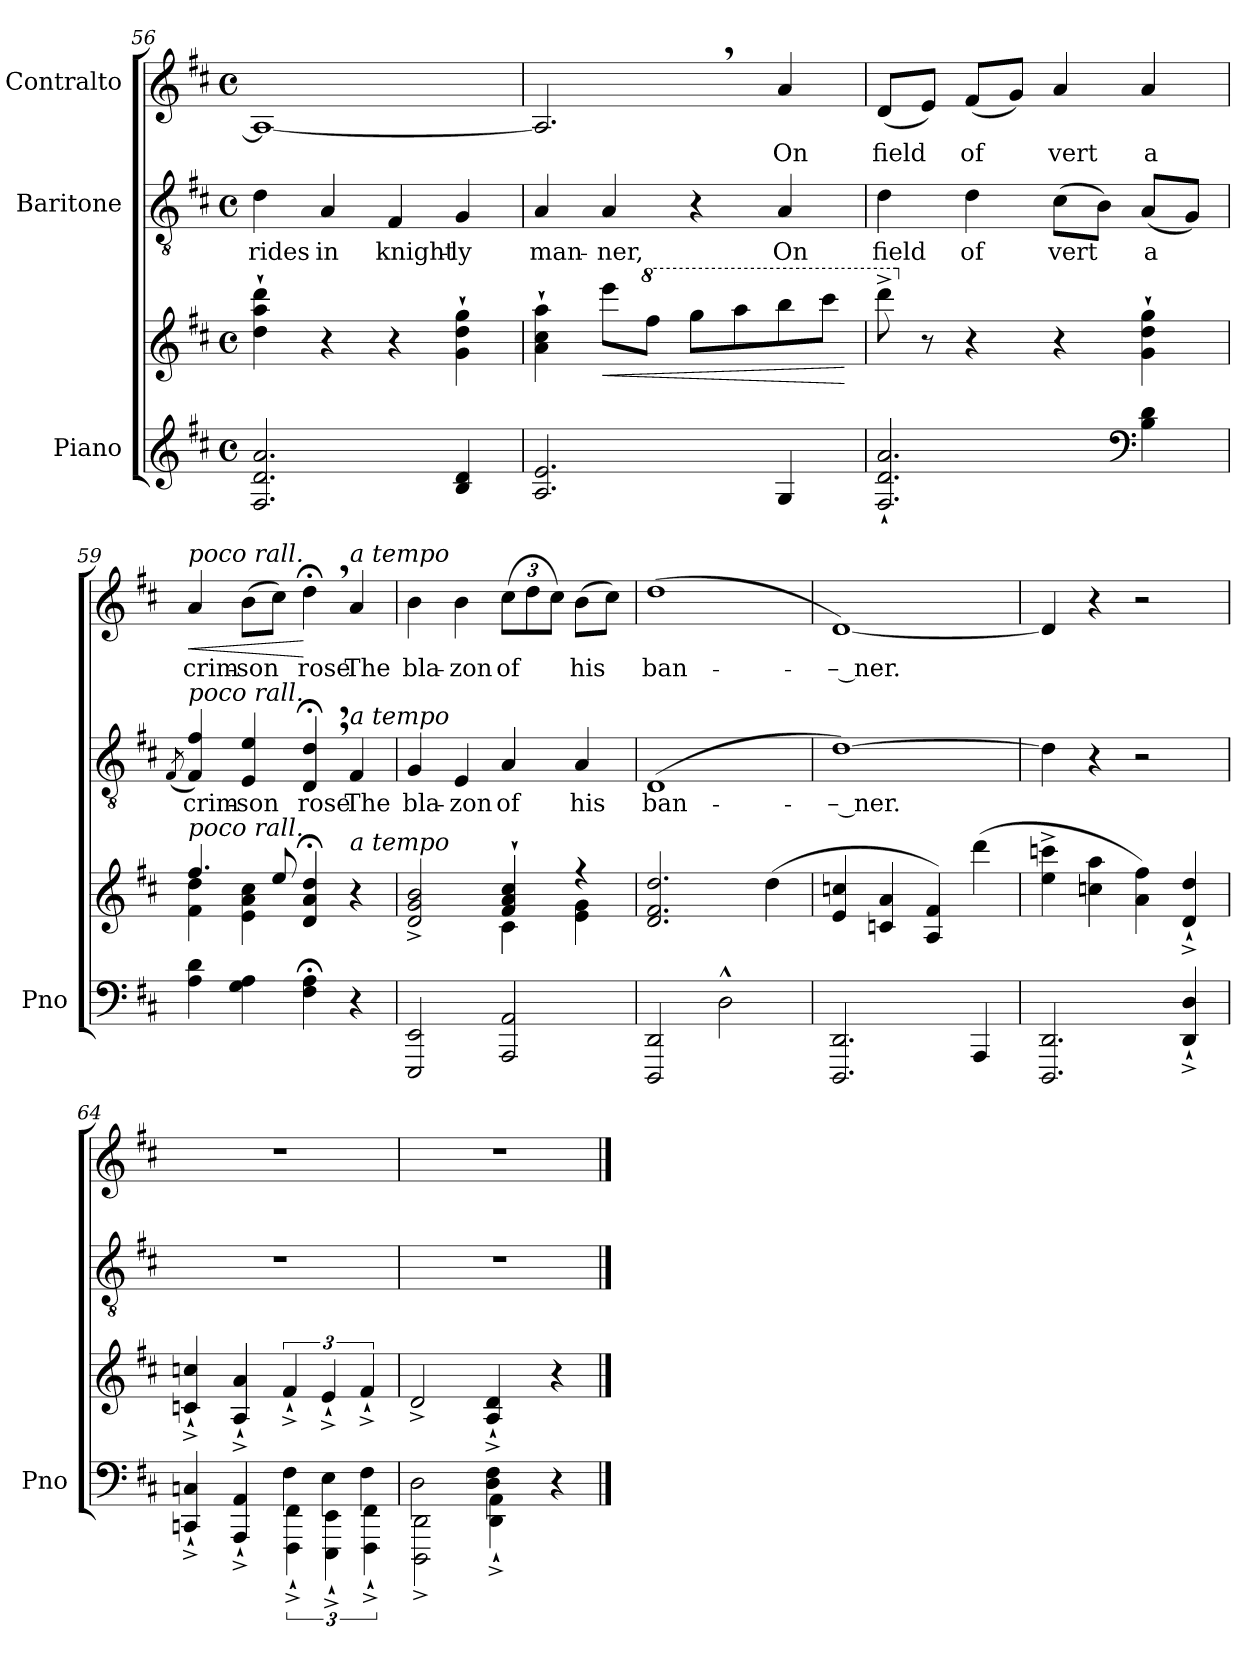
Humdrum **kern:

**kern	**kern	**dynam	**kern	**text	**kern	**text	**dynam
*part3	*part3	*part3	*part2	*part2	*part1	*part1	*part1
*staff4	*staff3	*staff3/4	*staff2	*staff2	*staff1	*staff1	*staff1
*I"Piano	*	*	*I"Baritone	*	*I"Contralto	*	*
*I'Pno	*	*	*	*	*	*	*
*clefG2	*clefG2	*	*clefGv2	*	*clefG2	*	*
*k[f#c#]	*k[f#c#]	*	*k[f#c#]	*	*k[f#c#]	*	*
*M4/4	*M4/4	*	*M4/4	*	*M4/4	*	*
*met(c)	*met(c)	*	*met(c)	*	*met(c)	*	*
=56	=56	=56	=56	=56	=56	=56	=56
2.F#/ 2.d/ 2.a/	4dd\` 4aa\` 4ddd\`	.	4d\	rides	1A_	.	.
.	4r	.	4A/	in	.	.	.
.	4r	.	4F#/	knight-	.	.	.
4B/ 4d/	4g\` 4dd\` 4gg\`	.	4G/	-ly	.	.	.
=57	=57	=57	=57	=57	=57	=57	=57
2.A/ 2.e/	4a\` 4cc#\` 4aa\`	.	4A/	man-	2.A,/]	.	.
!	!	!LO:HP:b	!	!	!	!	!
.	8eee\L	<	4A/	-ner,	.	.	.
*	*8va	*	*	*	*	*	*
.	8fff#\J	.	.	.	.	.	.
.	8ggg\L	.	4r	.	.	.	.
.	8aaa\	.	.	.	.	.	.
4G/	8bbb\	.	4A/	On	4a/	On	.
.	8cccc#\J	.	.	.	.	.	.
.	.	[	.	.	.	.	.
=58	=58	=58	=58	=58	=58	=58	=58
2.F#/`> 2.d/`> 2.a/`>	8dddd^\	.	4d\	field	(8d/L	field	.
*	*X8va	*	*	*	*	*	*
.	8r	.	.	.	8e/J)	.	.
.	4r	.	4d\	of	(8f#/L	of	.
.	.	.	.	.	8g/J)	.	.
.	4r	.	(8c#\L	vert	4a/	vert	.
.	.	.	8B\J)	.	.	.	.
*clefF4	*	*	*	*	*	*	*
4B\ 4d\	4g\` 4dd\` 4gg\`	.	(8A/L	a	4a/	a	.
.	.	.	8G/J)	.	.	.	.
=59	=59	=59	=59	=59	=59	=59	=59
.	.	.	(>8qF#/	.	.	.	.
*	*^	*	*	*	*	*	*
!	!	!	!	!	!	!LO:TX:i:t=poco rall.	!	!
!	!	!	!	!LO:TX:i:t=poco rall.	!	!	!	!
!	!LO:TX:i:t=poco rall.	!	!	!	!	!	!	!
!	!	!	!	!	!	!	!	!LO:HP:b
4A\ 4d\	4.ff#/	4f#\ 4dd\	.	4F#/ 4f#/)	crim-	4a/	crim-	<
4G\ 4A\	.	4e\ 4a\ 4cc#\	.	4E/ 4e/	-son	(8b\L	-son	.
.	8ee/	.	.	.	.	8cc#\J)	.	.
4F#\;< 4A\;<	4d/;< 4a/;< 4dd/;<	2ryy	.	4D/;<, 4d/;<,	rose	4dd;<,\	rose	[
!	!	!	!	!	!	!LO:TX:i:t=a tempo	!	!
!	!	!	!	!LO:TX:i:t=a tempo	!	!	!	!
!	!LO:TX:i:t=a tempo	!	!	!	!	!	!	!
4r	4r	.	.	4F#/	The	4a/	The	.
=60	=60	=60	=60	=60	=60	=60	=60	=60
2EEE/ 2EE/	2d/^> 2g/^> 2b/^>	2ryy	.	4G/	bla-	4b\	bla-	.
.	.	.	.	4E/	-zon	4b\	-zon	.
2AAA/ 2AA/	4f#/` 4a/` 4cc#/`	4c#\	.	4A/	of	(12cc#\L	of	.
.	.	.	.	.	.	12dd\	.	.
.	.	.	.	.	.	12cc#\J)	.	.
.	4r	4e\ 4g\	.	4A/	his	(8b\L	his	.
.	.	.	.	.	.	8cc#\J)	.	.
*	*v	*v	*	*	*	*	*	*
=61	=61	=61	=61	=61	=61	=61	=61
*	*	*	*^	*	*^	*	*
2DDD/ 2DD/	2.d/ 2.f#/ 2.dd/	.	(>1D	2ryy	ban-	(1dd	2ryy	ban-	.
2D^^\	.	.	.	2ryy	.	.	2ryy	.	.
.	(4dd\	.	.	.	.	.	.	.	.
=62	=62	=62	=62	=62	=62	=62	=62	=62	=62
2.DDD/ 2.DD/	4e/ 4ccn/	.	[1d)	2ryy	-– ner.	[1d)	2ryy	-– ner.	.
.	4cn/ 4a/	.	.	.	.	.	.	.	.
.	4A/ 4f#/)	.	.	2ryy	.	.	2ryy	.	.
4AAA/	(4ddd\	.	.	.	.	.	.	.	.
*	*	*	*v	*v	*	*	*	*	*
*	*	*	*	*	*v	*v	*	*
=63	=63	=63	=63	=63	=63	=63	=63
2.DDD/ 2.DD/	4ee\^ 4cccn\^	.	4d\]	.	4d/]	.	.
.	4ccn\ 4aa\	.	4r	.	4r	.	.
.	4a\ 4ff#\)	.	2r	.	2r	.	.
4DD/`^ 4D/`^	4d/`>^> 4dd/`>^>	.	.	.	.	.	.
=64	=64	=64	=64	=64	=64	=64	=64
*^	*	*	*	*	*	*	*
2ryy	4CCn/`^ 4Cn/`^	4cn/`>^> 4ccn/`>^>	.	1r	.	1r	.	.
.	4AAA/`^ 4AA/`^	4A/`>^> 4a/`>^>	.	.	.	.	.	.
*Xtuplet	*tuplet	*	*	*	*	*	*	*
6F#\	6FFF#\`<^< 6FF#\`<^<	6f#`>^>/	.	.	.	.	.	.
6E\	6EEE\`<^< 6EE\`<^<	6e`>^>/	.	.	.	.	.	.
6F#\	6FFF#\`<^< 6FF#\`<^<	6f#`>^>/	.	.	.	.	.	.
=65	=65	=65	=65	=65	=65	=65	=65	=65
*	*^	*	*	*	*	*	*	*
2D\	2DDD\^< 2DD\^<	2ryy	2d^/	.	1r	.	1r	.	.
4D\ 4F#\	4DD\^<`< 4AA\^<`<	8ryy	4A/^` 4d/^`	.	.	.	.	.	.
.	.	4.ryy	.	.	.	.	.	.	.
4ryy	4r	.	4r	.	.	.	.	.	.
*v	*v	*v	*	*	*	*	*	*	*
==	==	==	==	==	==	==	==
*-	*-	*-	*-	*-	*-	*-	*-
